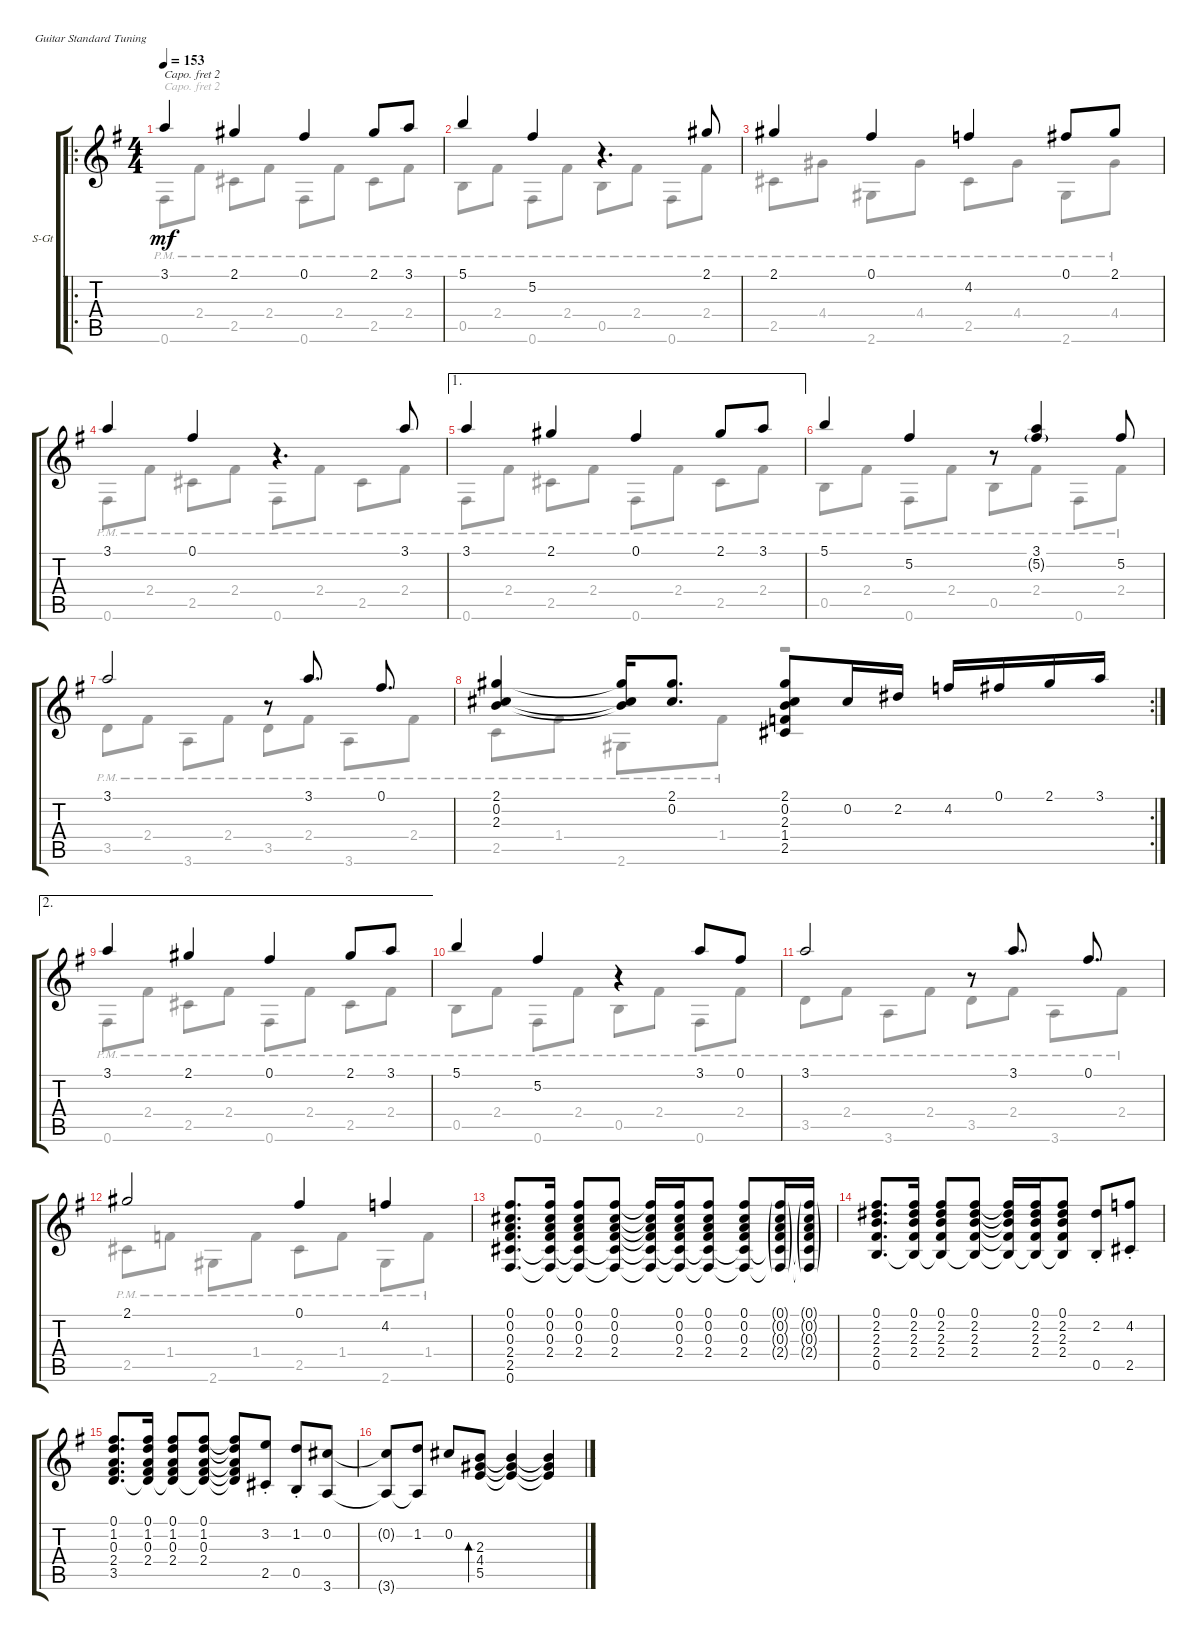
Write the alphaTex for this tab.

\defaultSystemsLayout 4
\bracketExtendMode groupsimilarinstruments
\firstSystemTrackNameOrientation horizontal
\otherSystemsTrackNameOrientation horizontal
\track ("Steel Guitar" "S-Gt") {instrument acousticguitarsteel}
\staff {score tabs}
\capo 2
\tuning (E4 B3 G3 D3 A2 E2)
\voice
\ro
\ts (4 4)
\tempo 153
\clef g2
\ks eminor
3.1.4{dy mf} 2.1.4 0.1.4 2.1.8 3.1.8 |
5.1.4 5.2.4 r.4{d} 2.1.8 |
2.1.4 0.1.4 4.2.4 0.1.8 2.1.8 |
3.1.4 0.1.4 r.4{d} 3.1.8 |
\ae 1
3.1.4 2.1.4 0.1.4 2.1.8 3.1.8 |
5.1.4 5.2.4 r.8 (3.1 5.2{g}).4 5.2.8 |
3.1.2 r.8 3.1.8{d} 0.1.8{d} |
\rc 2
(2.1 0.2 2.3).4 (2.1{t} 0.2{t} 2.3{t}).16 (2.1 0.2).8{d} (2.1 0.2 2.3 1.4 2.5).8 0.2.16 2.2.16 4.2.16 0.1.16 2.1.16 3.1.16 |
\ae 2
3.1.4 2.1.4 0.1.4 2.1.8 3.1.8 |
5.1.4 5.2.4 r.4 3.1.8 0.1.8 |
3.1.2 r.8 3.1.8{d} 0.1.8{d} |
2.1.2 0.1.4 4.2.4 |
(0.6 0.1 0.2 0.3 2.4 2.5).8{d} (0.6{t} 0.1 0.2 0.3 2.4 2.5{t}).16 (0.6{t} 0.1 0.2 0.3 2.4 2.5{t}).8 (0.6{t} 0.1 0.2 0.3 2.4 2.5{t}).8 (0.6{t} 0.1{t} 0.2{t} 0.3{t} 2.4{t} 2.5{t}).16 (0.1 0.2 0.3 2.4 2.5{t} 0.6{t}).16 (0.1 0.2 0.3 2.4 2.5{t} 0.6{t}).8 (0.1 0.2 0.3 2.4 2.5{t} 0.6{t}).8 (0.1{g} 0.2{g} 0.3{g} 2.4{g} 2.5{g t} 0.6{g t}).16 (0.1{g} 0.2{g} 0.3{g} 2.4{g} 2.5{g t} 0.6{g t}).16 |
(0.1 2.2 2.3 2.4 0.5).8{d} (0.1 2.2 2.3 2.4 0.5{t}).16 (0.1 2.2 2.3 2.4 0.5{t}).8 (0.1 2.2 2.3 2.4 0.5{t}).8 (0.1{t} 2.2{t} 2.3{t} 2.4{t} 0.5{t}).16 (0.1 2.2 2.3 2.4 0.5{t}).16 (0.1 2.2 2.3 2.4 0.5{t}).8 (2.2{st} 0.5{st}).8 (2.5{st} 4.2{st}).8 |
(0.1 1.2 0.3 2.4 3.5).8{d} (0.1 1.2 0.3 2.4 3.5{t}).16 (0.1 1.2 0.3 2.4 3.5{t}).8 (0.1 1.2 0.3 2.4 3.5{t}).8 (0.1{t} 1.2{t} 0.3{t} 2.4{t} 3.5{t}).8 (3.2{st} 2.5{st}).8 (1.2{st} 0.5{st}).8 (0.2 3.6).8 |
(0.2{t} 3.6{t}).8 (1.2 3.6{t}).8 0.2.8 (2.3 4.4 5.5).8{bd 37} (2.3{t} 4.4{t} 5.5{t}).4 (2.3{t} 4.4{t} 5.5{t}).4
\voice
\clef g2
\ottava regular
\simile none
\ks eminor
0.6{pm}.8{dy mf} 2.4{pm}.8 2.5{pm}.8 2.4{pm}.8 0.6{pm}.8 2.4{pm}.8 2.5{pm}.8 2.4{pm}.8 |
0.5{pm}.8 2.4{pm}.8 0.6{pm}.8 2.4{pm}.8 0.5{pm}.8 2.4{pm}.8 0.6{pm}.8 2.4{pm}.8 |
2.5{pm}.8 4.4{pm}.8 2.6{pm}.8 4.4{pm}.8 2.5{pm}.8 4.4{pm}.8 2.6{pm}.8 4.4{pm}.8 |
0.6{pm}.8 2.4{pm}.8 2.5{pm}.8 2.4{pm}.8 0.6{pm}.8 2.4{pm}.8 2.5{pm}.8 2.4{pm}.8 |
0.6{pm}.8 2.4{pm}.8 2.5{pm}.8 2.4{pm}.8 0.6{pm}.8 2.4{pm}.8 2.5{pm}.8 2.4{pm}.8 |
0.5{pm}.8 2.4{pm}.8 0.6{pm}.8 2.4{pm}.8 0.5{pm}.8 2.4{pm}.8 0.6{pm}.8 2.4{pm}.8 |
3.5{pm}.8 2.4{pm}.8 3.6{pm}.8 2.4{pm}.8 3.5{pm}.8 2.4{pm}.8 3.6{pm}.8 2.4{pm}.8 |
2.5{pm}.8 1.4{pm}.8 2.6{pm}.8 1.4{pm}.8 r.2 |
0.6{pm}.8 2.4{pm}.8 2.5{pm}.8 2.4{pm}.8 0.6{pm}.8 2.4{pm}.8 2.5{pm}.8 2.4{pm}.8 |
0.5{pm}.8 2.4{pm}.8 0.6{pm}.8 2.4{pm}.8 0.5{pm}.8 2.4{pm}.8 0.6{pm}.8 2.4{pm}.8 |
3.5{pm}.8 2.4{pm}.8 3.6{pm}.8 2.4{pm}.8 3.5{pm}.8 2.4{pm}.8 3.6{pm}.8 2.4{pm}.8 |
2.5{pm}.8 1.4{pm}.8 2.6{pm}.8 1.4{pm}.8 2.5{pm}.8 1.4{pm}.8 2.6{pm}.8 1.4{pm}.8 |
|
|
|
